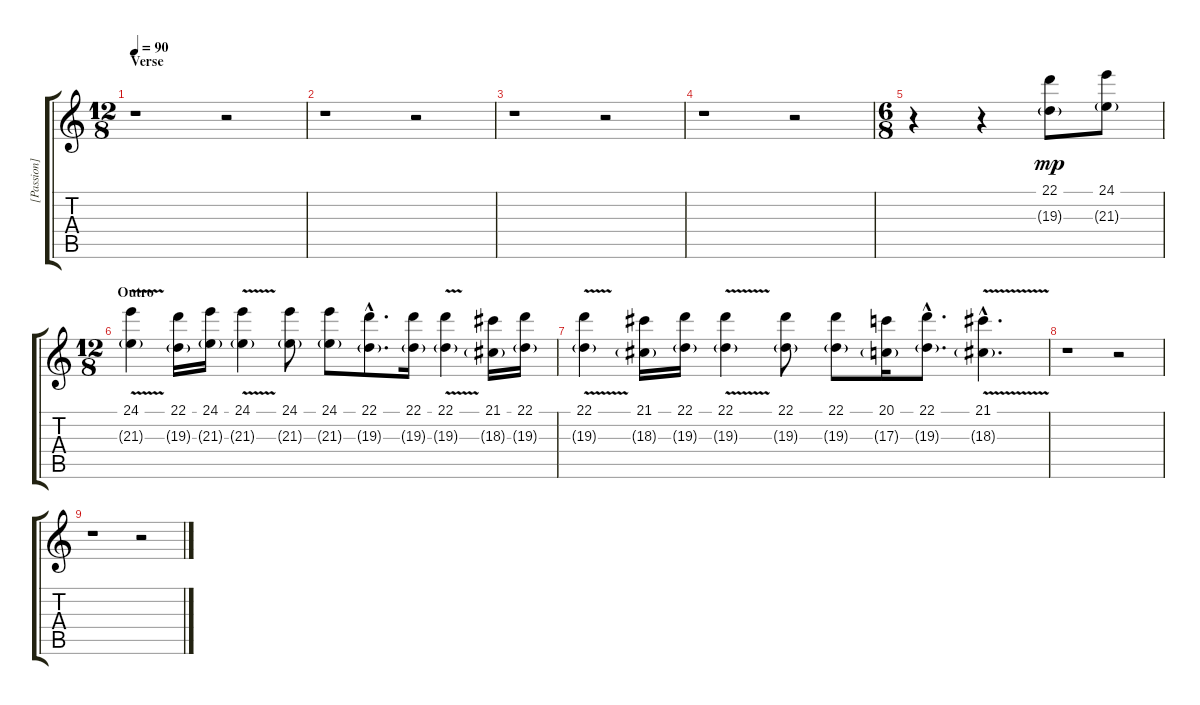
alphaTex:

\track ("[Passion]" "[Passion]") {instrument brasssection}
\staff {score tabs}
\tuning (E4 B3 G3 D3 A2 E2) {hide}
\ts (12 8)
\section ("" "Verse")
\tempo 90
\clef g2
\ks c
r.1{dy mp} r.2 |
r.1 r.2 |
r.1 r.2 |
r.1 r.2 |
\ts (6 8)
r.4 r.4 (22.1 19.3{g}).8 (24.1 21.3{g}).8 |
\ts (12 8)
\section ("" "Outro")
(24.1{v} 21.3{v g}).4 (22.1 19.3{g}).16 (24.1 21.3{g}).16 (24.1{v} 21.3{v g}).4 (24.1 21.3{g}).8 (24.1 21.3{g}).8 (22.1{hac} 19.3{g hac}).8{d} (22.1 19.3{g}).16 (22.1{v} 19.3{v g}).4 (21.1 18.3{g}).16 (22.1 19.3{g}).16 |
(22.1{v} 19.3{v g}).4 (21.1 18.3{g}).16 (22.1 19.3{g}).16 (22.1{v} 19.3{v g}).4 (22.1 19.3{g}).8 (22.1 19.3{g}).8 (20.1 17.3{g}).16 (22.1{hac} 19.3{g hac}).8{d} (21.1{v hac} 18.3{v g hac}).4{d} |
r.1 r.2 |
r.1 r.2
